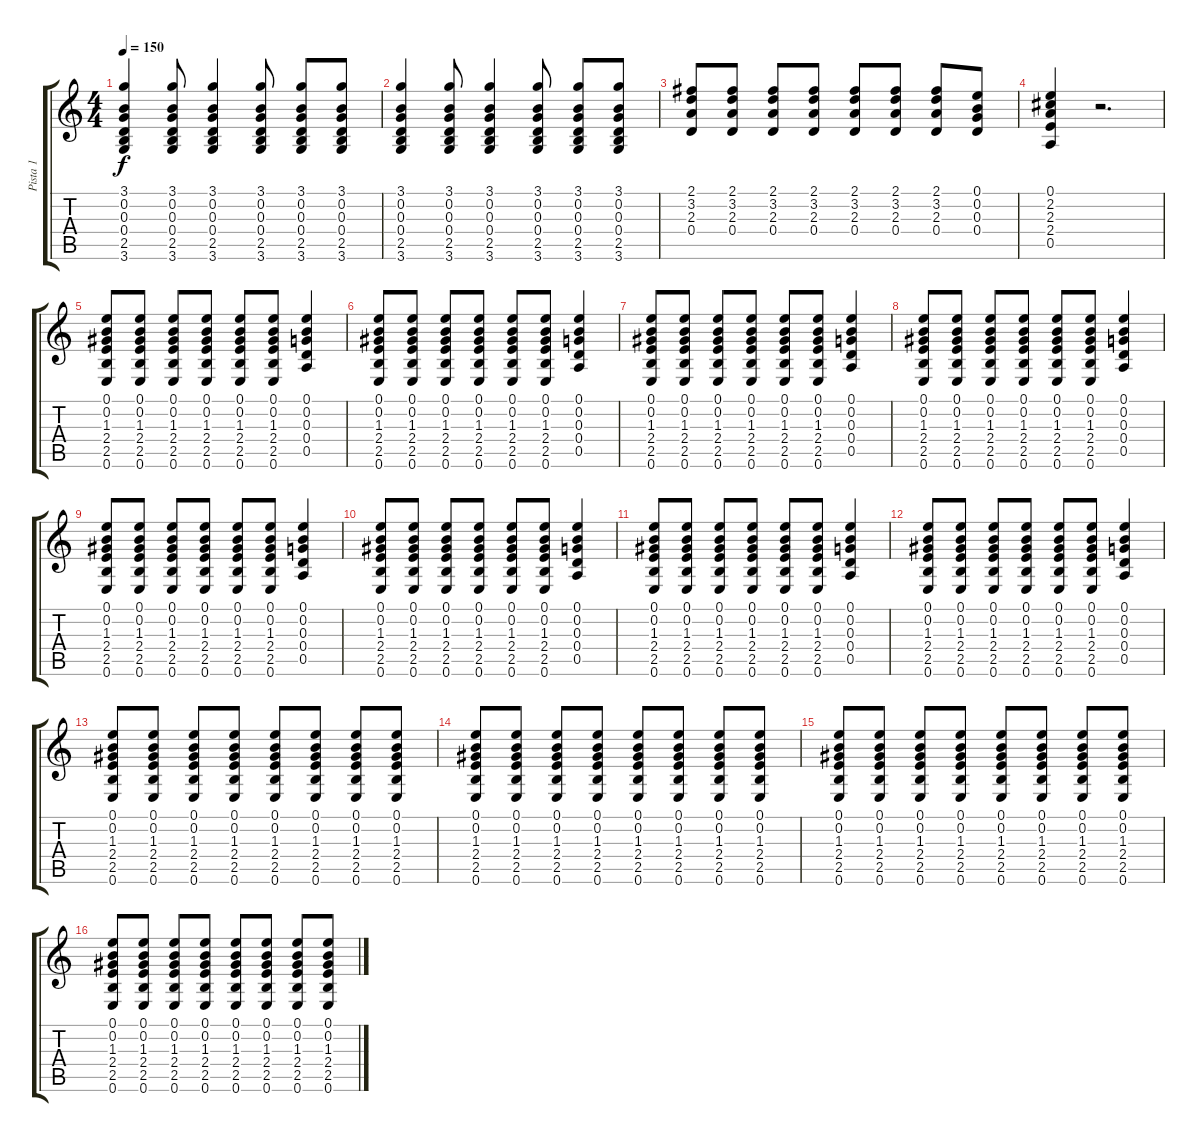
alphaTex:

\track ("Pista 1" "Pista 1") {instrument overdrivenguitar}
\staff {score tabs}
\tuning (E4 B3 G3 D3 A2 E2) {hide}
\ts (4 4)
\tempo 150
\clef g2
\ks c
(3.1 0.2 0.3 0.4 2.5 3.6).4{dy f} (3.1 0.2 0.3 0.4 2.5 3.6).8 (3.1 0.2 0.3 0.4 2.5 3.6).4 (3.1 0.2 0.3 0.4 2.5 3.6).8 (3.1 0.2 0.3 0.4 2.5 3.6).8 (3.1 0.2 0.3 0.4 2.5 3.6).8 |
(3.1 0.2 0.3 0.4 2.5 3.6).4 (3.1 0.2 0.3 0.4 2.5 3.6).8 (3.1 0.2 0.3 0.4 2.5 3.6).4 (3.1 0.2 0.3 0.4 2.5 3.6).8 (3.1 0.2 0.3 0.4 2.5 3.6).8 (3.1 0.2 0.3 0.4 2.5 3.6).8 |
(2.1 3.2 2.3 0.4).8 (2.1 3.2 2.3 0.4).8 (2.1 3.2 2.3 0.4).8 (2.1 3.2 2.3 0.4).8 (2.1 3.2 2.3 0.4).8 (2.1 3.2 2.3 0.4).8 (2.1 3.2 2.3 0.4).8 (0.1 0.2 0.3 0.4).8 |
(0.1 2.2 2.3 2.4 0.5).4 r.2{d} |
(0.1 0.2 1.3 2.4 2.5 0.6).8 (0.1 0.2 1.3 2.4 2.5 0.6).8 (0.1 0.2 1.3 2.4 2.5 0.6).8 (0.1 0.2 1.3 2.4 2.5 0.6).8 (0.1 0.2 1.3 2.4 2.5 0.6).8 (0.1 0.2 1.3 2.4 2.5 0.6).8 (0.1 0.2 0.3 0.4 0.5).4 |
(0.1 0.2 1.3 2.4 2.5 0.6).8 (0.1 0.2 1.3 2.4 2.5 0.6).8 (0.1 0.2 1.3 2.4 2.5 0.6).8 (0.1 0.2 1.3 2.4 2.5 0.6).8 (0.1 0.2 1.3 2.4 2.5 0.6).8 (0.1 0.2 1.3 2.4 2.5 0.6).8 (0.1 0.2 0.3 0.4 0.5).4 |
(0.1 0.2 1.3 2.4 2.5 0.6).8 (0.1 0.2 1.3 2.4 2.5 0.6).8 (0.1 0.2 1.3 2.4 2.5 0.6).8 (0.1 0.2 1.3 2.4 2.5 0.6).8 (0.1 0.2 1.3 2.4 2.5 0.6).8 (0.1 0.2 1.3 2.4 2.5 0.6).8 (0.1 0.2 0.3 0.4 0.5).4 |
(0.1 0.2 1.3 2.4 2.5 0.6).8 (0.1 0.2 1.3 2.4 2.5 0.6).8 (0.1 0.2 1.3 2.4 2.5 0.6).8 (0.1 0.2 1.3 2.4 2.5 0.6).8 (0.1 0.2 1.3 2.4 2.5 0.6).8 (0.1 0.2 1.3 2.4 2.5 0.6).8 (0.1 0.2 0.3 0.4 0.5).4 |
(0.1 0.2 1.3 2.4 2.5 0.6).8 (0.1 0.2 1.3 2.4 2.5 0.6).8 (0.1 0.2 1.3 2.4 2.5 0.6).8 (0.1 0.2 1.3 2.4 2.5 0.6).8 (0.1 0.2 1.3 2.4 2.5 0.6).8 (0.1 0.2 1.3 2.4 2.5 0.6).8 (0.1 0.2 0.3 0.4 0.5).4 |
(0.1 0.2 1.3 2.4 2.5 0.6).8 (0.1 0.2 1.3 2.4 2.5 0.6).8 (0.1 0.2 1.3 2.4 2.5 0.6).8 (0.1 0.2 1.3 2.4 2.5 0.6).8 (0.1 0.2 1.3 2.4 2.5 0.6).8 (0.1 0.2 1.3 2.4 2.5 0.6).8 (0.1 0.2 0.3 0.4 0.5).4 |
(0.1 0.2 1.3 2.4 2.5 0.6).8 (0.1 0.2 1.3 2.4 2.5 0.6).8 (0.1 0.2 1.3 2.4 2.5 0.6).8 (0.1 0.2 1.3 2.4 2.5 0.6).8 (0.1 0.2 1.3 2.4 2.5 0.6).8 (0.1 0.2 1.3 2.4 2.5 0.6).8 (0.1 0.2 0.3 0.4 0.5).4 |
(0.1 0.2 1.3 2.4 2.5 0.6).8 (0.1 0.2 1.3 2.4 2.5 0.6).8 (0.1 0.2 1.3 2.4 2.5 0.6).8 (0.1 0.2 1.3 2.4 2.5 0.6).8 (0.1 0.2 1.3 2.4 2.5 0.6).8 (0.1 0.2 1.3 2.4 2.5 0.6).8 (0.1 0.2 0.3 0.4 0.5).4 |
(0.1 0.2 1.3 2.4 2.5 0.6).8 (0.1 0.2 1.3 2.4 2.5 0.6).8 (0.1 0.2 1.3 2.4 2.5 0.6).8 (0.1 0.2 1.3 2.4 2.5 0.6).8 (0.1 0.2 1.3 2.4 2.5 0.6).8 (0.1 0.2 1.3 2.4 2.5 0.6).8 (0.1 0.2 1.3 2.4 2.5 0.6).8 (0.1 0.2 1.3 2.4 2.5 0.6).8 |
(0.1 0.2 1.3 2.4 2.5 0.6).8 (0.1 0.2 1.3 2.4 2.5 0.6).8 (0.1 0.2 1.3 2.4 2.5 0.6).8 (0.1 0.2 1.3 2.4 2.5 0.6).8 (0.1 0.2 1.3 2.4 2.5 0.6).8 (0.1 0.2 1.3 2.4 2.5 0.6).8 (0.1 0.2 1.3 2.4 2.5 0.6).8 (0.1 0.2 1.3 2.4 2.5 0.6).8 |
(0.1 0.2 1.3 2.4 2.5 0.6).8 (0.1 0.2 1.3 2.4 2.5 0.6).8 (0.1 0.2 1.3 2.4 2.5 0.6).8 (0.1 0.2 1.3 2.4 2.5 0.6).8 (0.1 0.2 1.3 2.4 2.5 0.6).8 (0.1 0.2 1.3 2.4 2.5 0.6).8 (0.1 0.2 1.3 2.4 2.5 0.6).8 (0.1 0.2 1.3 2.4 2.5 0.6).8 |
(0.1 0.2 1.3 2.4 2.5 0.6).8 (0.1 0.2 1.3 2.4 2.5 0.6).8 (0.1 0.2 1.3 2.4 2.5 0.6).8 (0.1 0.2 1.3 2.4 2.5 0.6).8 (0.1 0.2 1.3 2.4 2.5 0.6).8 (0.1 0.2 1.3 2.4 2.5 0.6).8 (0.1 0.2 1.3 2.4 2.5 0.6).8 (0.1 0.2 1.3 2.4 2.5 0.6).8
